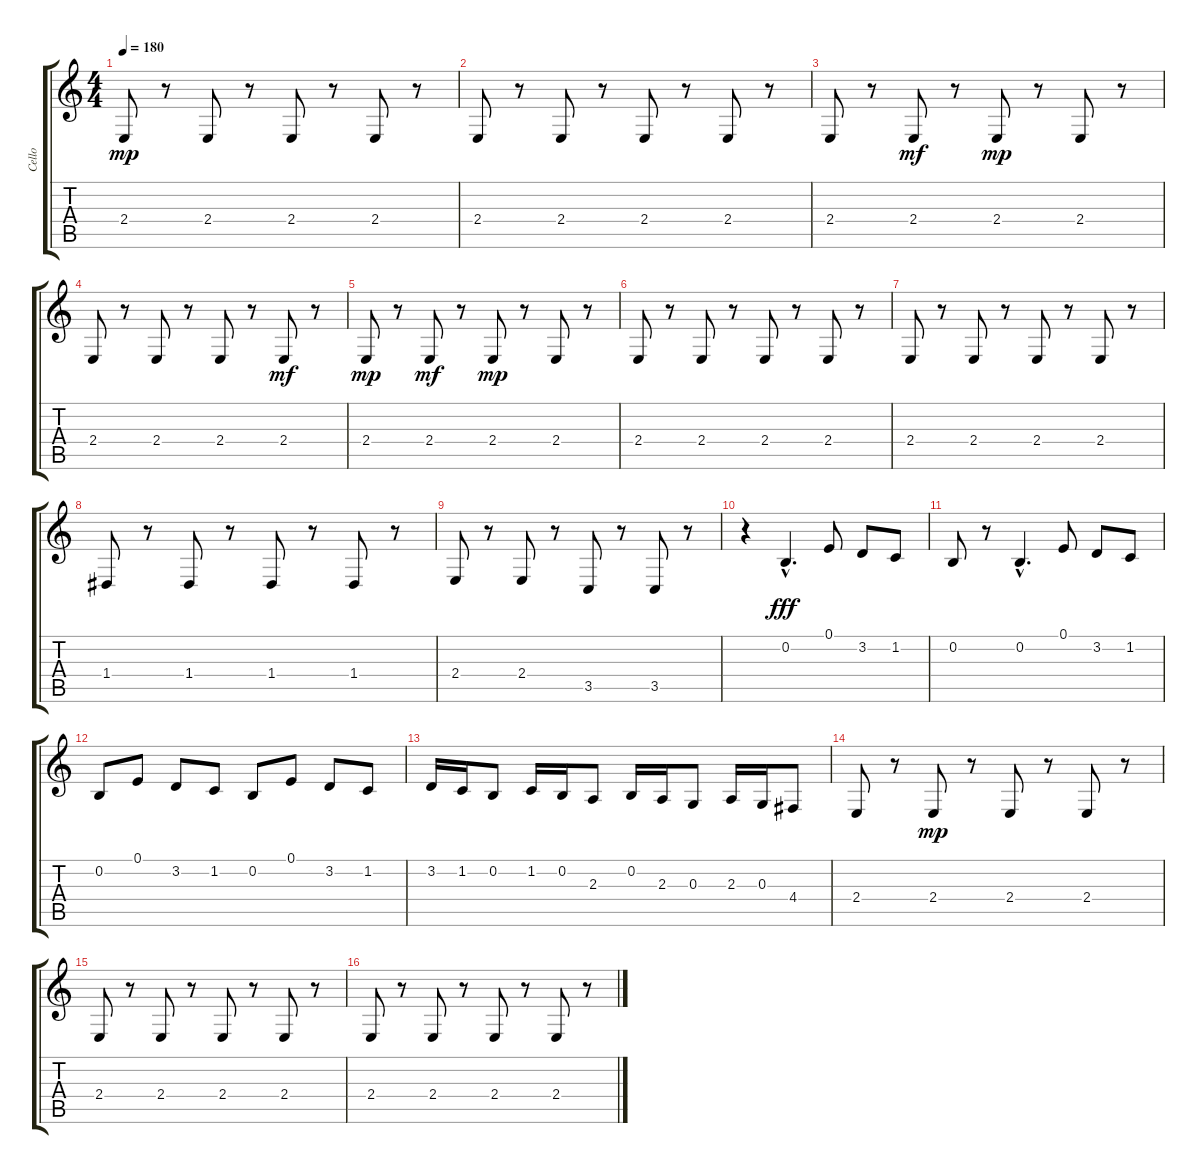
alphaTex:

\track ("Cello" "Cello") {instrument stringensemble1}
\staff {score tabs}
\tuning (E4 B3 G3 D3 A2 E2) {hide}
\ts (4 4)
\tempo 180
\clef g2
\ks c
2.4.8{dy mp instrument stringensemble1} r.8 2.4.8 r.8 2.4.8 r.8 2.4.8 r.8 |
2.4.8 r.8 2.4.8 r.8 2.4.8 r.8 2.4.8 r.8 |
2.4.8 r.8 2.4.8{dy mf} r.8 2.4.8{dy mp} r.8 2.4.8 r.8 |
2.4.8 r.8 2.4.8 r.8 2.4.8 r.8 2.4.8{dy mf} r.8 |
2.4.8{dy mp} r.8 2.4.8{dy mf} r.8 2.4.8{dy mp} r.8 2.4.8 r.8 |
2.4.8 r.8 2.4.8 r.8 2.4.8 r.8 2.4.8 r.8 |
2.4.8 r.8 2.4.8 r.8 2.4.8 r.8 2.4.8 r.8 |
1.4.8 r.8 1.4.8 r.8 1.4.8 r.8 1.4.8 r.8 |
2.4.8 r.8 2.4.8 r.8 3.5.8 r.8 3.5.8 r.8 |
r.4 0.2{hac}.4{d dy fff} 0.1.8 3.2.8 1.2.8 |
0.2.8 r.8 0.2{hac}.4{d} 0.1.8 3.2.8 1.2.8 |
0.2.8 0.1.8 3.2.8 1.2.8 0.2.8 0.1.8 3.2.8 1.2.8 |
3.2.16 1.2.16 0.2.8 1.2.16 0.2.16 2.3.8 0.2.16 2.3.16 0.3.8 2.3.16 0.3.16 4.4.8 |
2.4.8 r.8 2.4.8{dy mp} r.8 2.4.8 r.8 2.4.8 r.8 |
2.4.8 r.8 2.4.8 r.8 2.4.8 r.8 2.4.8 r.8 |
2.4.8 r.8 2.4.8 r.8 2.4.8 r.8 2.4.8 r.8
